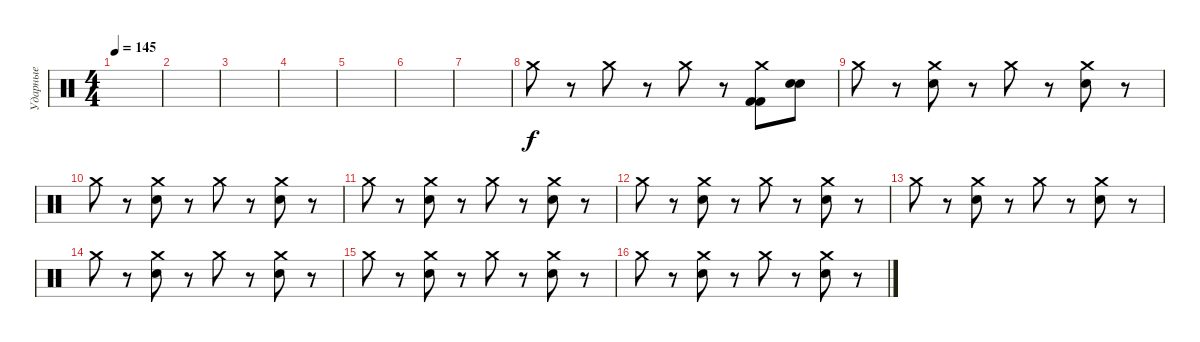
\track ("Ударные" "Ударные") {instrument percussion}
\staff {score}
\articulation defaults
\ts (4 4)
\tempo 145
\clef neutral
\ks c
|
|
|
|
|
|
|
"Crash medium (hit)".8 r.8 "Crash medium (hit)".8 r.8 "Crash medium (hit)".8 r.8 ("Crash medium (hit)" "Kick (hit) 2" "Kick (hit) 2").8 ("Electric Snare (hit)" "Electric Snare (hit)").8 |
"Crash medium (hit)".8 r.8 ("Crash medium (hit)" "Electric Snare (hit)").8 r.8 "Crash medium (hit)".8 r.8 ("Crash medium (hit)" "Electric Snare (hit)").8 r.8 |
"Crash medium (hit)".8 r.8 ("Crash medium (hit)" "Electric Snare (hit)").8 r.8 "Crash medium (hit)".8 r.8 ("Crash medium (hit)" "Electric Snare (hit)").8 r.8 |
"Crash medium (hit)".8 r.8 ("Crash medium (hit)" "Electric Snare (hit)").8 r.8 "Crash medium (hit)".8 r.8 ("Crash medium (hit)" "Electric Snare (hit)").8 r.8 |
"Crash medium (hit)".8 r.8 ("Crash medium (hit)" "Electric Snare (hit)").8 r.8 "Crash medium (hit)".8 r.8 ("Crash medium (hit)" "Electric Snare (hit)").8 r.8 |
"Crash medium (hit)".8 r.8 ("Crash medium (hit)" "Electric Snare (hit)").8 r.8 "Crash medium (hit)".8 r.8 ("Crash medium (hit)" "Electric Snare (hit)").8 r.8 |
"Crash medium (hit)".8 r.8 ("Crash medium (hit)" "Electric Snare (hit)").8 r.8 "Crash medium (hit)".8 r.8 ("Crash medium (hit)" "Electric Snare (hit)").8 r.8 |
"Crash medium (hit)".8 r.8 ("Crash medium (hit)" "Electric Snare (hit)").8 r.8 "Crash medium (hit)".8 r.8 ("Crash medium (hit)" "Electric Snare (hit)").8 r.8 |
"Crash medium (hit)".8 r.8 ("Crash medium (hit)" "Electric Snare (hit)").8 r.8 "Crash medium (hit)".8 r.8 ("Crash medium (hit)" "Electric Snare (hit)").8 r.8
